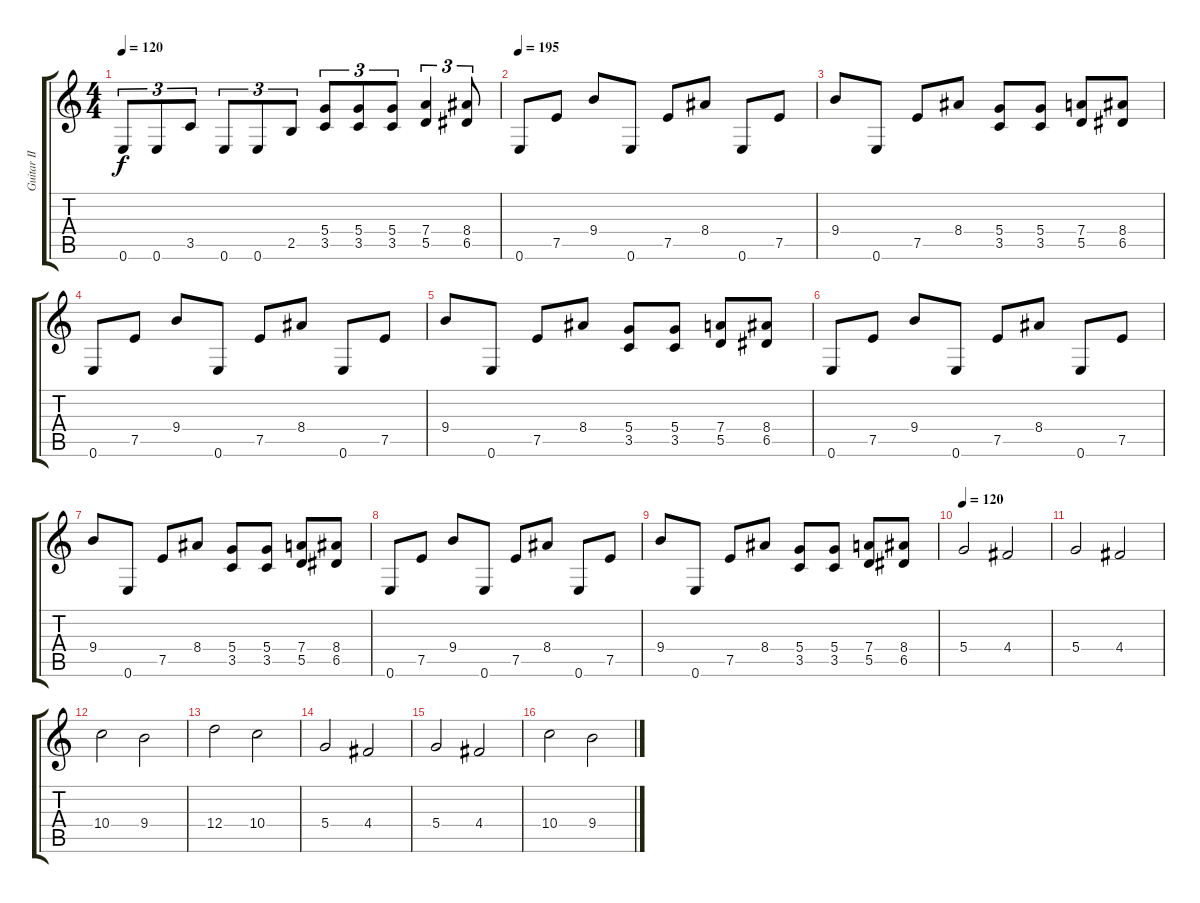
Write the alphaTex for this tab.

\track ("Guitar II" "Guitar II") {instrument distortionguitar}
\staff {score tabs}
\tuning (E4 B3 G3 D3 A2 E2) {hide}
\ts (4 4)
\tempo 120
\clef g2
\ks c
0.6.8{tu (3 2) dy f} 0.6.8{tu (3 2)} 3.5.8{tu (3 2)} 0.6.8{tu (3 2)} 0.6.8{tu (3 2)} 2.5.8{tu (3 2)} (5.4 3.5).8{tu (3 2)} (5.4 3.5).8{tu (3 2)} (5.4 3.5).8{tu (3 2)} (7.4 5.5).4{tu (3 2)} (8.4 6.5).8{tu (3 2)} |
\tempo 195
0.6.8 7.5.8 9.4.8 0.6.8 7.5.8 8.4.8 0.6.8 7.5.8 |
9.4.8 0.6.8 7.5.8 8.4.8 (5.4 3.5).8 (5.4 3.5).8 (7.4 5.5).8 (8.4 6.5).8 |
0.6.8 7.5.8 9.4.8 0.6.8 7.5.8 8.4.8 0.6.8 7.5.8 |
9.4.8 0.6.8 7.5.8 8.4.8 (5.4 3.5).8 (5.4 3.5).8 (7.4 5.5).8 (8.4 6.5).8 |
0.6.8 7.5.8 9.4.8 0.6.8 7.5.8 8.4.8 0.6.8 7.5.8 |
9.4.8 0.6.8 7.5.8 8.4.8 (5.4 3.5).8 (5.4 3.5).8 (7.4 5.5).8 (8.4 6.5).8 |
0.6.8 7.5.8 9.4.8 0.6.8 7.5.8 8.4.8 0.6.8 7.5.8 |
9.4.8 0.6.8 7.5.8 8.4.8 (5.4 3.5).8 (5.4 3.5).8 (7.4 5.5).8 (8.4 6.5).8 |
\tempo 120
5.4.2 4.4.2 |
5.4.2 4.4.2 |
10.4.2 9.4.2 |
12.4.2 10.4.2 |
5.4.2 4.4.2 |
5.4.2 4.4.2 |
10.4.2 9.4.2
